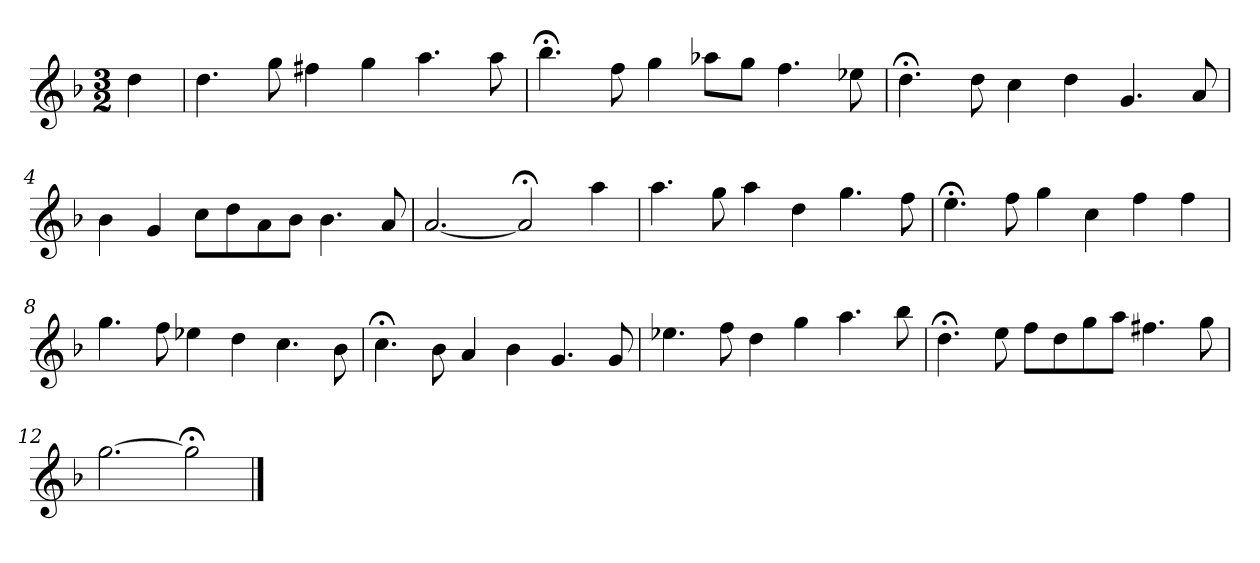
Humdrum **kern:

**kern
*part1
*staff1
*k[b-]
*G:dor
*M3/2
*MM120
=
4dd
=1
4.dd
8gg
4ff#X
4gg
4.aa
8aa
=2
4.bb-;<
8ff
4gg
8aa-XL
8ggJ
4.ff
8ee-X
=3
4.dd;<
8dd
4cc
4dd
4.g
8a
=4
4b-
4g
8ccL
8dd
8a
8b-J
4.b-
8a
=5
[2.a
2a;<]
4aa
=6
4.aa
8gg
4aa
4dd
4.gg
8ff
=7
4.ee;<
8ff
4gg
4cc
4ff
4ff
=8
4.gg
8ff
4ee-X
4dd
4.cc
8b-
=9
4.cc;<
8b-
4a
4b-
4.g
8g
=10
4.ee-X
8ff
4dd
4gg
4.aa
8bb-
=11
4.dd;<
8ee
8ffL
8dd
8gg
8aaJ
4.ff#X
8gg
=12
[2.gg
2gg;<]
==
*-
